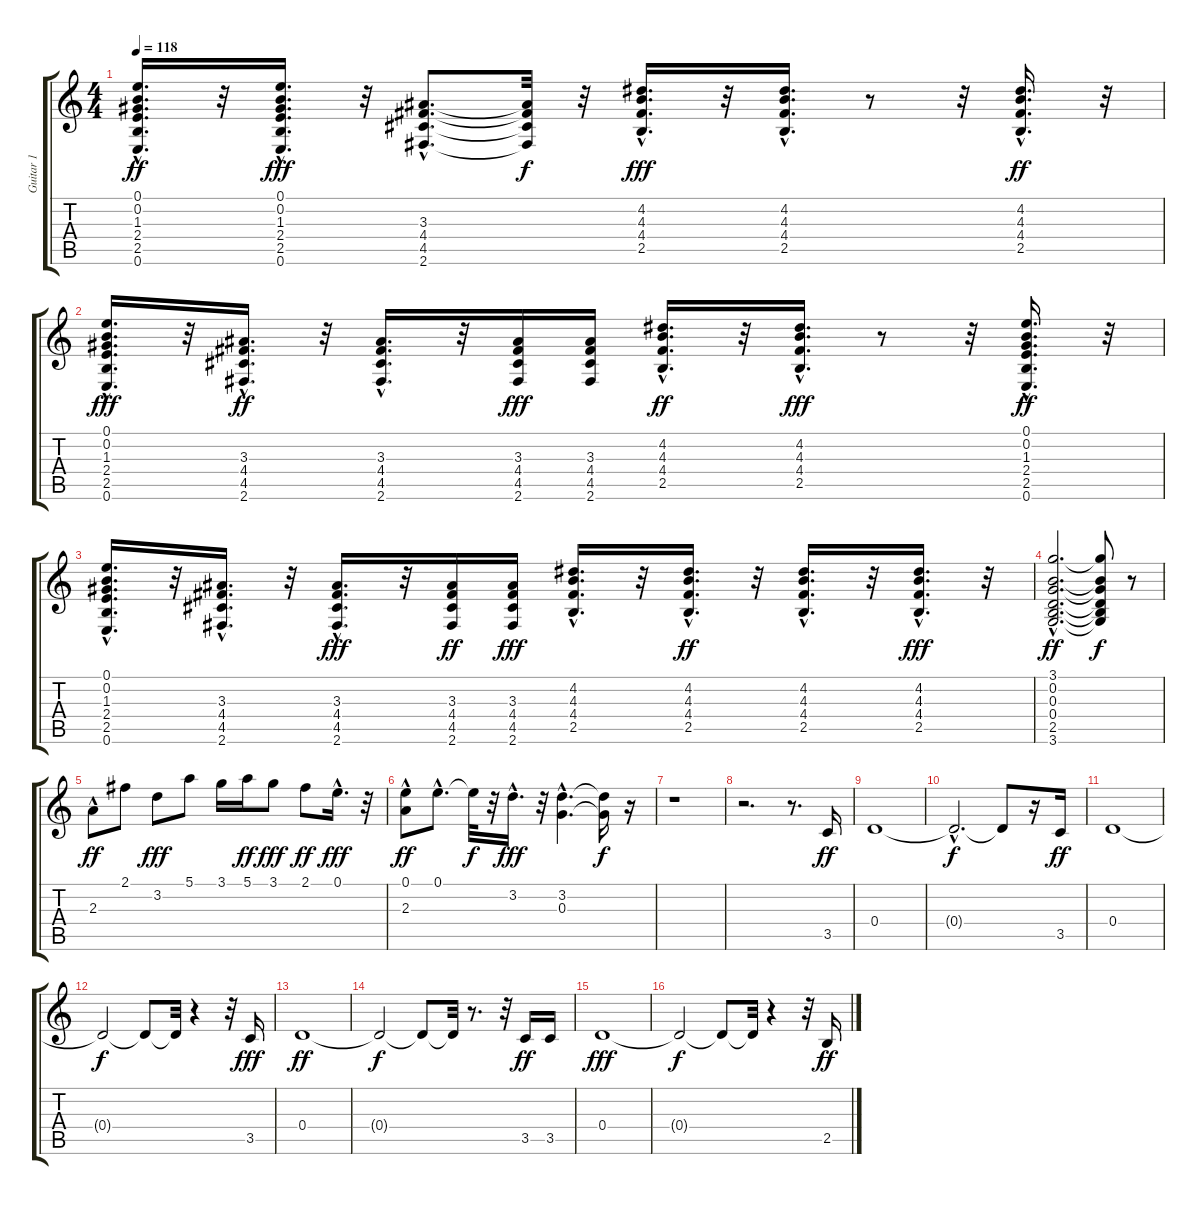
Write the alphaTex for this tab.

\track ("Guitar 1            " "Guitar 1  ") {instrument overdrivenguitar}
\staff {score tabs}
\tuning (E4 B3 G3 D3 A2 E2) {hide}
\ts (4 4)
\tempo 118
\clef g2
\ks c
(0.1{hac} 0.2{hac} 1.3{hac} 2.4{hac} 2.5{hac} 0.6{hac}).16{d dy ff} r.32 (0.1{hac} 0.2{hac} 1.3{hac} 2.4{hac} 2.5{hac} 0.6{hac}).16{d dy fff} r.32 (3.3{hac} 4.4{hac} 4.5{hac} 2.6{hac}).8{d} (3.3{t} 4.4{t} 4.5{t} 2.6{t}).32{dy f} r.32 (4.2{hac} 4.3{hac} 4.4{hac} 2.5{hac}).16{d dy fff} r.32 (4.2{hac} 4.3{hac} 4.4{hac} 2.5{hac}).16{d} r.8 r.32 (4.2{hac} 4.3{hac} 4.4{hac} 2.5{hac}).16{d dy ff} r.32 |
(0.1{hac} 0.2{hac} 1.3{hac} 2.4{hac} 2.5{hac} 0.6{hac}).16{d dy fff} r.32 (3.3{hac} 4.4{hac} 4.5{hac} 2.6{hac}).16{d dy ff} r.32 (3.3{hac} 4.4{hac} 4.5{hac} 2.6{hac}).16{d} r.32 (3.3 4.4 4.5 2.6).16{dy fff} (3.3 4.4 4.5 2.6).16 (4.2{hac} 4.3{hac} 4.4{hac} 2.5{hac}).16{d dy ff} r.32 (4.2{hac} 4.3{hac} 4.4{hac} 2.5{hac}).16{d dy fff} r.8 r.32 (0.1{hac} 0.2{hac} 1.3{hac} 2.4{hac} 2.5{hac} 0.6{hac}).16{d dy ff} r.32 |
(0.1{hac} 0.2{hac} 1.3{hac} 2.4{hac} 2.5{hac} 0.6{hac}).16{d} r.32 (3.3{hac} 4.4{hac} 4.5{hac} 2.6{hac}).16{d} r.32 (3.3{hac} 4.4{hac} 4.5{hac} 2.6{hac}).16{d dy fff} r.32 (3.3 4.4 4.5 2.6).16{dy ff} (3.3 4.4 4.5 2.6).16{dy fff} (4.2{hac} 4.3{hac} 4.4{hac} 2.5{hac}).16{d} r.32 (4.2{hac} 4.3{hac} 4.4{hac} 2.5{hac}).16{d dy ff} r.32 (4.2{hac} 4.3{hac} 4.4{hac} 2.5{hac}).16{d} r.32 (4.2{hac} 4.3{hac} 4.4{hac} 2.5{hac}).16{d dy fff} r.32 |
(3.1{hac} 0.2{hac} 0.3{hac} 0.4{hac} 2.5{hac} 3.6{hac}).2{d dy ff} (3.1{t} 0.2{t} 0.3{t} 0.4{t} 2.5{t} 3.6{t}).8{dy f} r.8 |
2.3{hac}.8{dy ff} 2.1.8 3.2.8{dy fff} 5.1.8 3.1.16 5.1.16{dy ff} 3.1.8{dy fff} 2.1.8{dy ff} 0.1{hac}.16{d dy fff} r.32 |
(0.1{hac} 2.3{hac}).8{dy ff} 0.1{hac}.8{d} 0.1{t}.32{dy f} r.32 3.2{hac}.16{d dy fff} r.32 (3.2{hac} 0.3{hac}).4{d} (3.2{t} 0.3{t}).16{dy f} r.16 |
r.1 |
r.2{d} r.8{d} 3.5.16{dy ff} |
0.4.1 |
0.4{hac t}.2{d dy f} 0.4{t}.8 r.16 3.5.16{dy ff} |
0.4.1 |
0.4{t}.2{dy f} 0.4{t}.8 0.4{t}.32 r.4 r.32 3.5.16{dy fff} |
0.4.1{dy ff} |
0.4{t}.2{dy f} 0.4{t}.8 0.4{t}.32 r.8{d} r.32 3.5.16{dy ff} 3.5.16 |
0.4.1{dy fff} |
0.4{t}.2{dy f} 0.4{t}.8 0.4{t}.32 r.4 r.32 2.5.16{dy ff}
